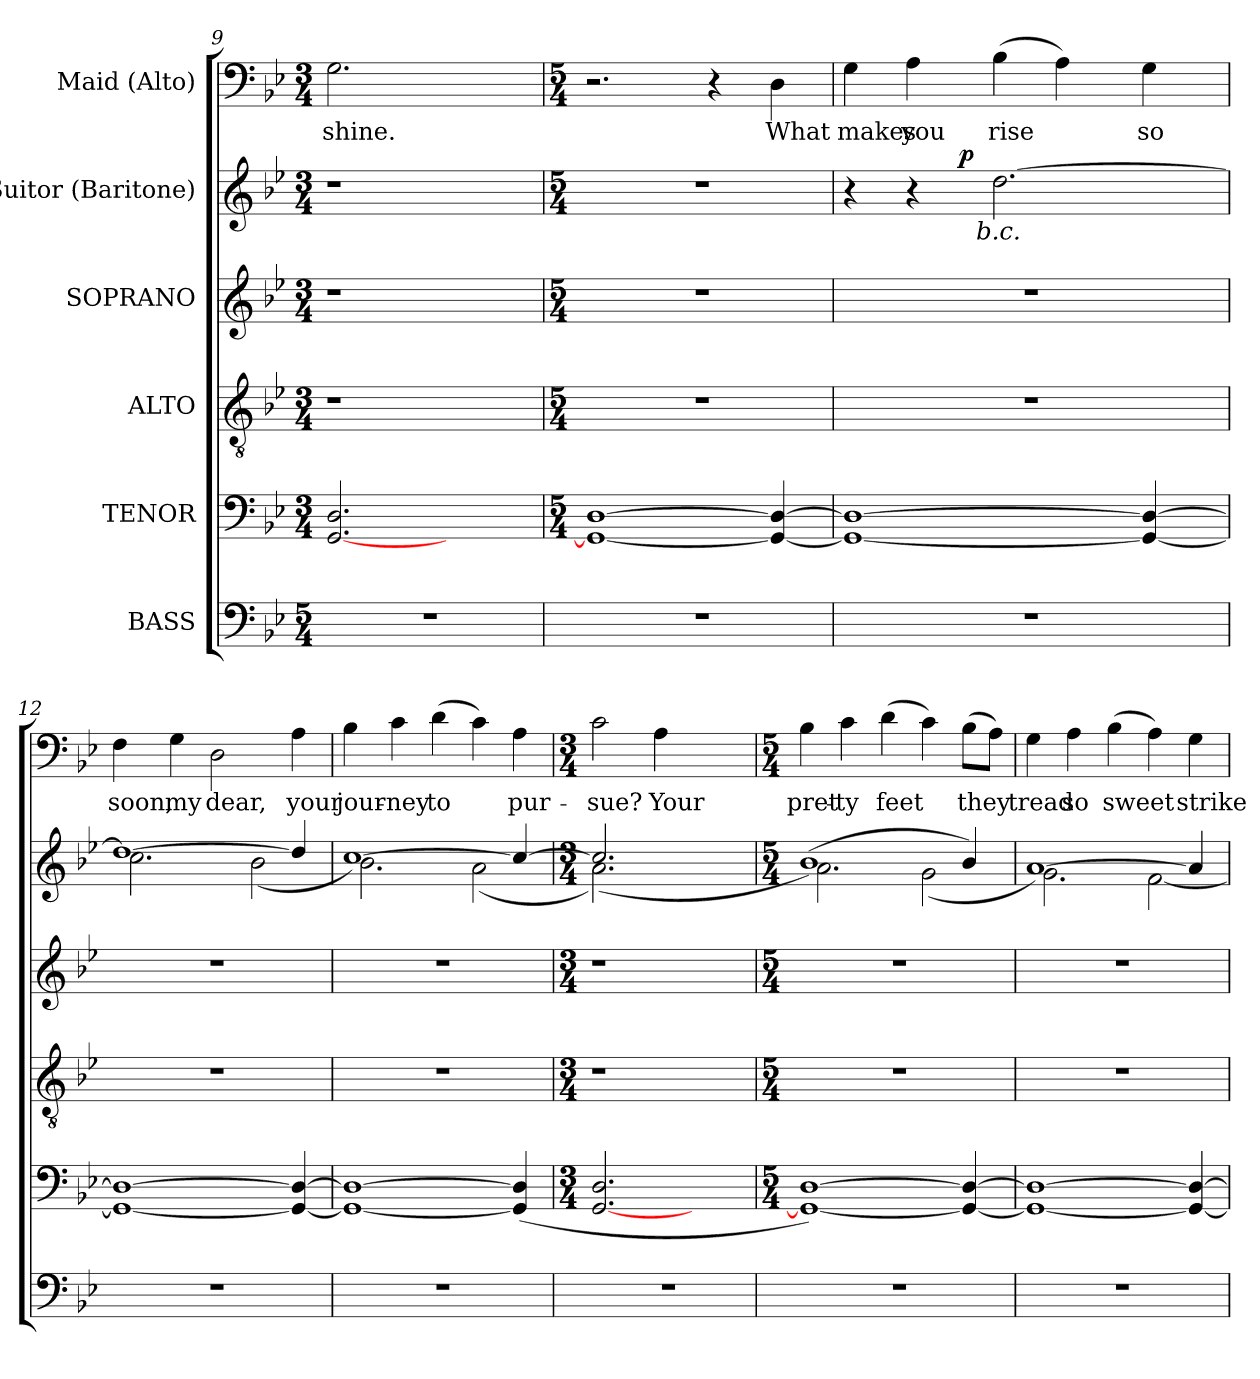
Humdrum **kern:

**kern	**kern	**kern	**kern	**kern	**dynam	**kern	**text
*part6	*part5	*part4	*part3	*part2	*part2	*part1	*part1
*staff6	*staff5	*staff4	*staff3	*staff2	*staff2	*staff1	*staff1
*I"BASS	*I"TENOR	*I"ALTO	*I"SOPRANO	*I"Suitor (Baritone)	*	*I"Maid (Alto)	*
!!LO:PB:g=z
*clefF4	*clefF4	*clefGv2	*clefG2	*clefG2	*	*clefF4	*
*ITrd7c12	*	*	*	*	*	*	*
*k[b-e-]	*k[b-e-]	*k[b-e-]	*k[b-e-]	*k[b-e-]	*	*k[b-e-]	*
*B-:	*B-:	*B-:	*B-:	*B-:	*	*B-:	*
*M5/4	*M3/4	*M3/4	*M3/4	*M3/4	*	*M3/4	*
=9	=9	=9	=9	=9	=9	=9	=9
!	!	!LO:N:vis=1	!LO:N:vis=1	!LO:N:vis=1	!	!	!LO:LY:b
4%5r	[<2.GG/ 2.D/	2.r	2.r	2.r	.	2.G\	shine.
.	2ryy	2ryy	2ryy	2ryy	.	2ryy	.
=10	=10	=10	=10	=10	=10	=10	=10
*	*M5/4	*M5/4	*M5/4	*M5/4	*	*M5/4	*
!	!	!LO:N:vis=1	!LO:N:vis=1	!LO:N:vis=1	!	!	!
4%5r	1GG_ [>1D	4%5r	4%5r	4%5r	.	2.r	.
.	.	.	.	.	.	4r	.
!	!	!	!	!	!	!	!LO:LY:b
.	4GG/_ 4D/_	.	.	.	.	4D\	What
=11	=11	=11	=11	=11	=11	=11	=11
!	!	!LO:N:vis=1	!LO:N:vis=1	!	!	!	!LO:LY:b
*	*	*	*	*^	*	*	*
*	*	*	*	*	*^	*	*	*
4%5r	1GG_ 1D_	4%5r	4%5r	4r	4..ryy	4...ryy	.	4G\	makes
!	!	!	!	!	!	!	!	!	!LO:LY:b
.	.	.	.	4r	.	.	.	4A\	you
!	!	!	!	!	!	!	!LO:DY:a	!	!
.	.	.	.	.	2ryy	.	p	.	.
!	!	!	!	!	!	!LO:TX:b:i:t=b.c.	!	!	!
.	.	.	.	.	.	2ryy	.	.	.
!	!	!	!	!	!	!	!	!	!LO:LY:b
.	.	.	.	[>2.dd\	.	.	.	(>4B-\	rise
.	.	.	.	.	.	.	.	4A\)	.
.	.	.	.	.	4ryy	.	.	.	.
.	.	.	.	.	.	4ryy	.	.	.
!	!	!	!	!	!	!	!	!	!LO:LY:b
.	4GG/_ 4D/_	.	.	.	.	.	.	4G\	so
.	.	.	.	.	16ryy	.	.	.	.
.	.	.	.	.	.	32ryy	.	.	.
=12	=12	=12	=12	=12	=12	=12	=12	=12	=12
!	!	!LO:N:vis=1	!LO:N:vis=1	!	!	!	!	!	!LO:LY:b
*	*	*	*	*	*v	*v	*	*	*
4%5r	1GG_ 1D_	4%5r	4%5r	1dd_	2.cc\	.	4F\	soon,
!	!	!	!	!	!	!	!	!LO:LY:b
.	.	.	.	.	.	.	4G\	my
!	!	!	!	!	!	!	!	!LO:LY:b
.	.	.	.	.	.	.	2D\	dear,
.	.	.	.	.	(<2b-\	.	.	.
!	!	!	!	!	!	!	!	!LO:LY:b
.	4GG/_ 4D/_	.	.	4dd/]	.	.	4A\	your
=13	=13	=13	=13	=13	=13	=13	=13	=13
!	!	!LO:N:vis=1	!LO:N:vis=1	!	!	!	!	!LO:LY:b
4%5r	1GG_ 1D_	4%5r	4%5r	[>1cc)	2.b-\	.	4B-\	jour-
!	!	!	!	!	!	!	!	!LO:LY:b:rj
.	.	.	.	.	.	.	4c\	-ney
!	!	!	!	!	!	!	!	!LO:LY:b
.	.	.	.	.	.	.	(>4d\	to
.	.	.	.	.	(<2a\	.	4c\)	.
!	!	!	!	!	!	!	!	!LO:LY:b
.	(<4GG/] 4D/]	.	.	4cc/_	.	.	4A\	pur-
!!LO:LB:g=z
=14	=14	=14	=14	=14	=14	=14	=14	=14
*	*M3/4	*M3/4	*M3/4	*M3/4	*	*	*M3/4	*
!	!	!LO:N:vis=1	!LO:N:vis=1	!	!	!	!	!LO:LY:b
4%5r	[<2.GG/ 2.D/	2.r	2.r	2.cc/]	(<2.a\)	.	2c\	-sue?
!	!	!	!	!	!	!	!	!LO:LY:b
.	.	.	.	.	.	.	4A\	Your
.	2ryy	2ryy	2ryy	2ryy	2ryy	.	2ryy	.
=15	=15	=15	=15	=15	=15	=15	=15	=15
*	*M5/4	*M5/4	*M5/4	*M5/4	*	*	*M5/4	*
!	!	!LO:N:vis=1	!LO:N:vis=1	!	!	!	!	!LO:LY:b
4%5r	1GG_ [>1D)	4%5r	4%5r	(>1b-)	2.a\	.	4B-\	pret-
!	!	!	!	!	!	!	!	!LO:LY:b
.	.	.	.	.	.	.	4c\	-ty
!	!	!	!	!	!	!	!	!LO:LY:b
.	.	.	.	.	.	.	(>4d\	feet
.	.	.	.	.	(<2g\	.	4c\)	.
!	!	!	!	!	!	!	!	!LO:LY:b
.	4GG/_ 4D/_	.	.	4b-/)	.	.	(>8B-\L	they
.	.	.	.	.	.	.	8A\J)	.
=16	=16	=16	=16	=16	=16	=16	=16	=16
!	!	!LO:N:vis=1	!LO:N:vis=1	!	!	!	!	!LO:LY:b
4%5r	1GG_ 1D_	4%5r	4%5r	[>1a)	2.g\	.	4G\	tread
!	!	!	!	!	!	!	!	!LO:LY:b
.	.	.	.	.	.	.	4A\	so
!	!	!	!	!	!	!	!	!LO:LY:b
.	.	.	.	.	.	.	(>4B-\	sweet
.	.	.	.	.	[<2f\	.	4A\)	.
!	!	!	!	!	!	!	!	!LO:LY:b
.	4GG/_ 4D/_	.	.	4a/]	.	.	4G\	strike
*	*	*	*	*v	*v	*	*	*
=	=	=	=	=	=	=	=
*-	*-	*-	*-	*-	*-	*-	*-
